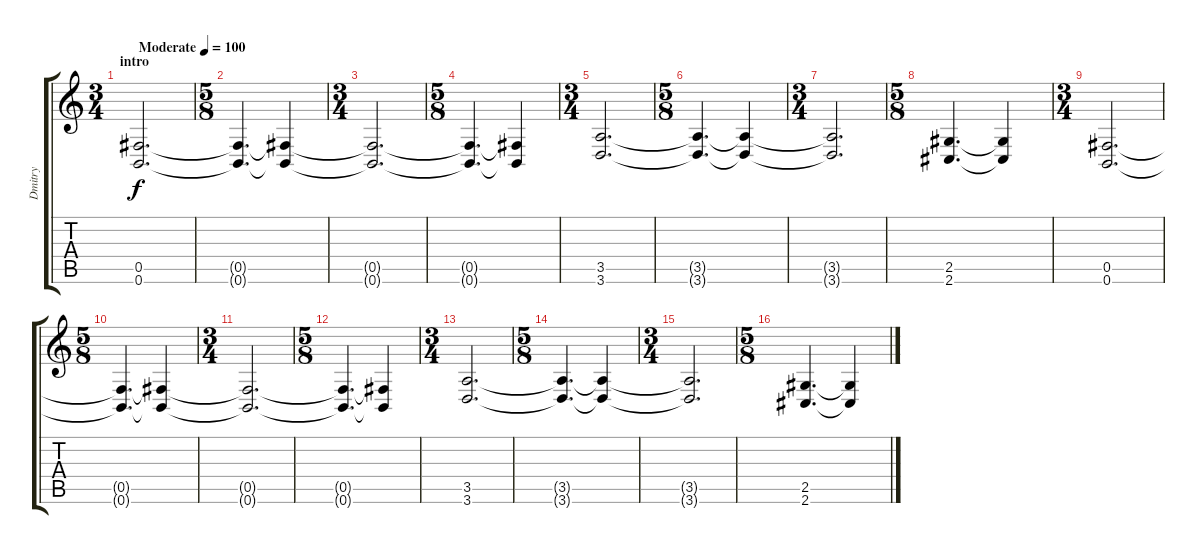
\track ("Dmitry" "Dmitry") {instrument distortionguitar}
\staff {score tabs}
\tuning (Db4 Ab3 E3 B2 Gb2 B1) {hide}
\ts (3 4)
\section ("" "intro")
\tempo (100 "Moderate")
\clef g2
\ks c
(0.5 0.6).2{d dy f instrument distortionguitar} |
\ts (5 8)
(0.5{t} 0.6{t}).4{d} (0.5{t} 0.6{t}).4 |
\ts (3 4)
(0.5{t} 0.6{t}).2{d} |
\ts (5 8)
(0.5{t} 0.6{t}).4{d} (0.5{t} 0.6{t}).4 |
\ts (3 4)
(3.5 3.6).2{d} |
\ts (5 8)
(3.5{t} 3.6{t}).4{d} (3.5{t} 3.6{t}).4 |
\ts (3 4)
(3.5{t} 3.6{t}).2{d} |
\ts (5 8)
(2.5 2.6).4{d} (2.5{t} 2.6{t}).4 |
\ts (3 4)
(0.5 0.6).2{d} |
\ts (5 8)
(0.5{t} 0.6{t}).4{d} (0.5{t} 0.6{t}).4 |
\ts (3 4)
(0.5{t} 0.6{t}).2{d} |
\ts (5 8)
(0.5{t} 0.6{t}).4{d} (0.5{t} 0.6{t}).4 |
\ts (3 4)
(3.5 3.6).2{d} |
\ts (5 8)
(3.5{t} 3.6{t}).4{d} (3.5{t} 3.6{t}).4 |
\ts (3 4)
(3.5{t} 3.6{t}).2{d} |
\ts (5 8)
(2.5 2.6).4{d} (2.5{t} 2.6{t}).4
